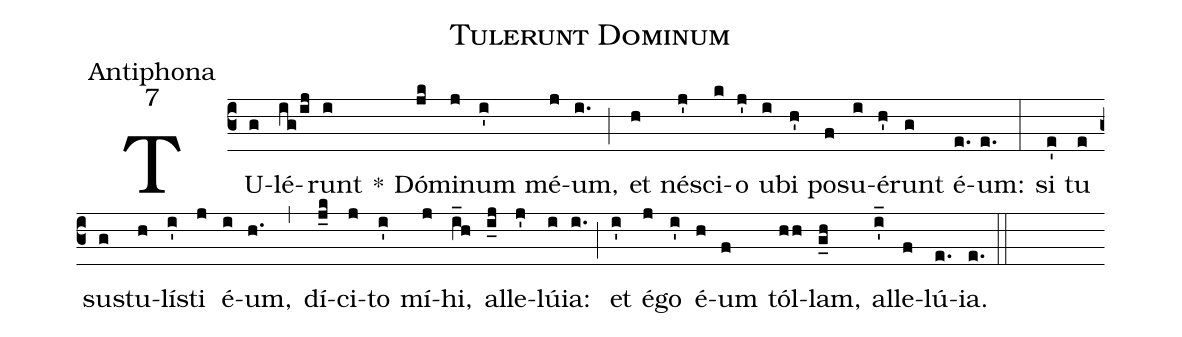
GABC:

name:Tulerunt Dominum;
office-part:Antiphona;
mode:7;
%%
(c3) TU(g)lé(ig/ij)runt(i) *() Dó(jk)mi(j)num(i') mé(j)um,(i.) (;) et(h) né(j')sci(k)o(j') u(i)bi(h') po(f)su(i)é(h')runt(g) é(e.)um:(e.) (:) si(e') tu(e) su(g)stu(h)lí(i')sti(j) é(i)um,(h.) (,) dí(j_k)ci(j)to(i') mí(j)hi,(i_h) al(i_j)le(j')lú(i)ia:(i.) (;) et(i') é(j)go(i') é(h)um(f) tól(hh)lam,(g_h) al(i'_)le(f)lú(e.)ia.(e.) (::)
